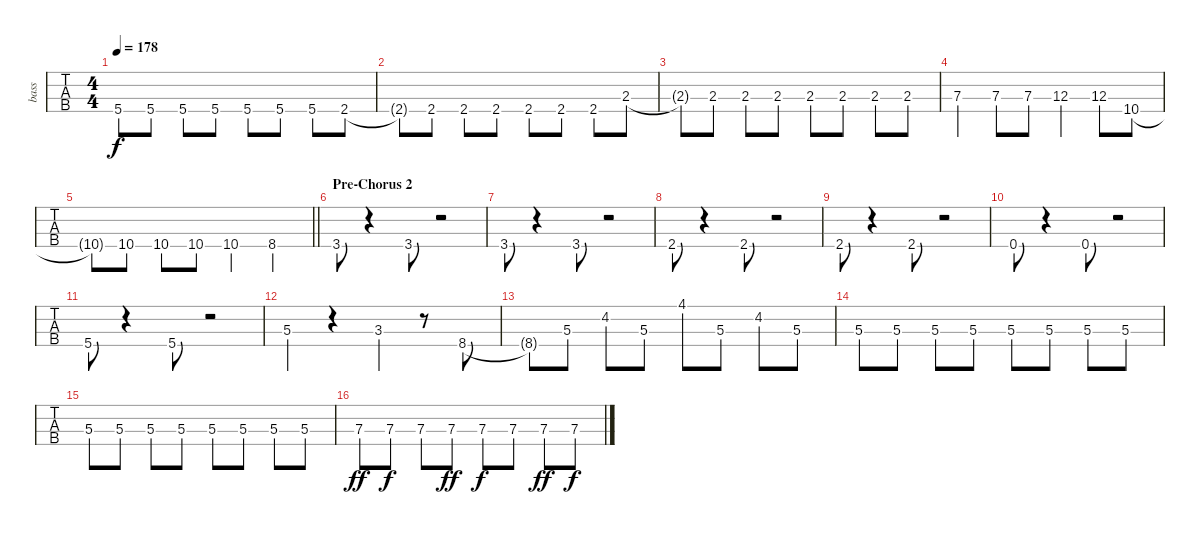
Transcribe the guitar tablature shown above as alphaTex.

\track ("bass" "bass") {instrument electricbassfinger}
\staff {tabs}
\tuning (G2 D2 A1 E1) {hide}
\ts (4 4)
\tempo 178
\clef f4
\ks d
5.4{t}.8{dy f} 5.4.8 5.4.8 5.4.8 5.4.8 5.4.8 5.4.8 2.4.8 |
2.4{t}.8 2.4.8 2.4.8 2.4.8 2.4.8 2.4.8 2.4.8 2.3.8 |
2.3{t}.8 2.3.8 2.3.8 2.3.8 2.3.8 2.3.8 2.3.8 2.3.8 |
7.3.4 7.3.8 7.3.8 12.3.4 12.3.8 10.4.8 |
\barLineRight lightlight
10.4{t}.8 10.4.8 10.4.8 10.4.8 10.4.4 8.4.4 |
\section ("" "Pre-Chorus 2")
3.4.8 r.4 3.4.8 r.2 |
3.4.8 r.4 3.4.8 r.2 |
2.4.8 r.4 2.4.8 r.2 |
2.4.8 r.4 2.4.8 r.2 |
0.4.8 r.4 0.4.8 r.2 |
5.4.8 r.4 5.4.8 r.2 |
5.3.4 r.4 3.3.4 r.8 8.4.8 |
8.4{t}.8 5.3.8 4.2.8 5.3.8 4.1.8 5.3.8 4.2.8 5.3.8 |
5.3.8 5.3.8 5.3.8 5.3.8 5.3.8 5.3.8 5.3.8 5.3.8 |
5.3.8 5.3.8 5.3.8 5.3.8 5.3.8 5.3.8 5.3.8 5.3.8 |
7.3{ac}.8{dy ff} 7.3.8{dy f} 7.3.8 7.3{ac}.8{dy ff} 7.3.8{dy f} 7.3.8 7.3{ac}.8{dy ff} 7.3.8{dy f}
